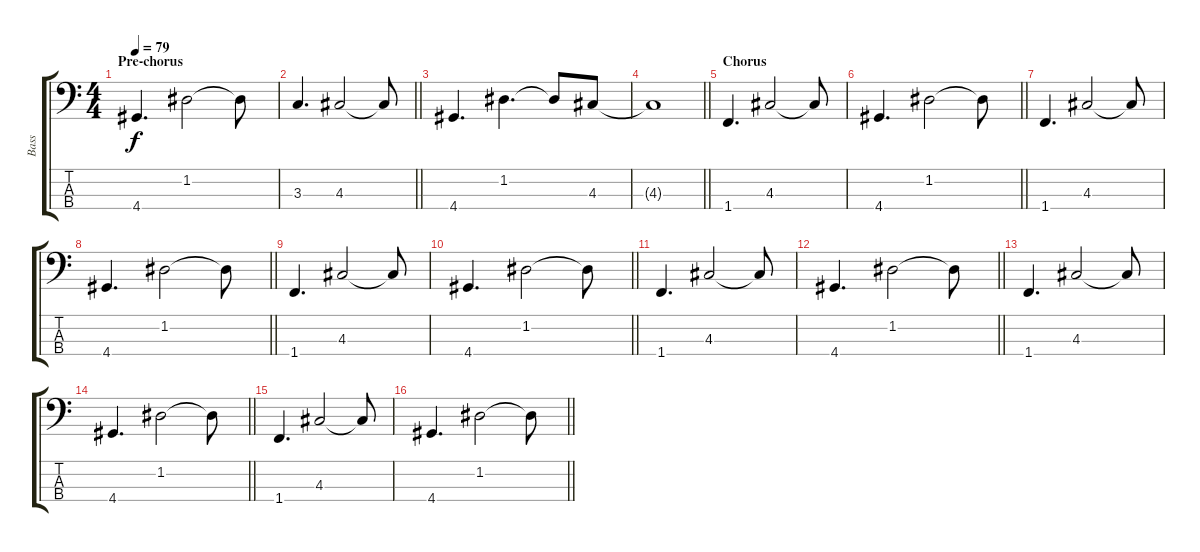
\track ("Bass" "Bass") {instrument electricbassfinger}
\staff {score tabs}
\tuning (G2 D2 A1 E1) {hide}
\ts (4 4)
\section ("" "Pre-chorus")
\tempo 79
\clef f4
\ks c
4.4.4{d dy f} 1.2.2 1.2{t}.8 |
\barLineRight lightlight
3.3.4{d} 4.3.2 4.3{t}.8 |
4.4.4{d} 1.2.4{d} 1.2{t}.8 4.3.8 |
\barLineRight lightlight
4.3{t}.1 |
\section ("" "Chorus")
1.4.4{d} 4.3.2 4.3{t}.8 |
\barLineRight lightlight
4.4.4{d} 1.2.2 1.2{t}.8 |
1.4.4{d} 4.3.2 4.3{t}.8 |
\barLineRight lightlight
4.4.4{d} 1.2.2 1.2{t}.8 |
1.4.4{d} 4.3.2 4.3{t}.8 |
\barLineRight lightlight
4.4.4{d} 1.2.2 1.2{t}.8 |
1.4.4{d} 4.3.2 4.3{t}.8 |
\barLineRight lightlight
4.4.4{d} 1.2.2 1.2{t}.8 |
1.4.4{d} 4.3.2 4.3{t}.8 |
\barLineRight lightlight
4.4.4{d} 1.2.2 1.2{t}.8 |
1.4.4{d} 4.3.2 4.3{t}.8 |
\barLineRight lightlight
4.4.4{d} 1.2.2 1.2{t}.8
